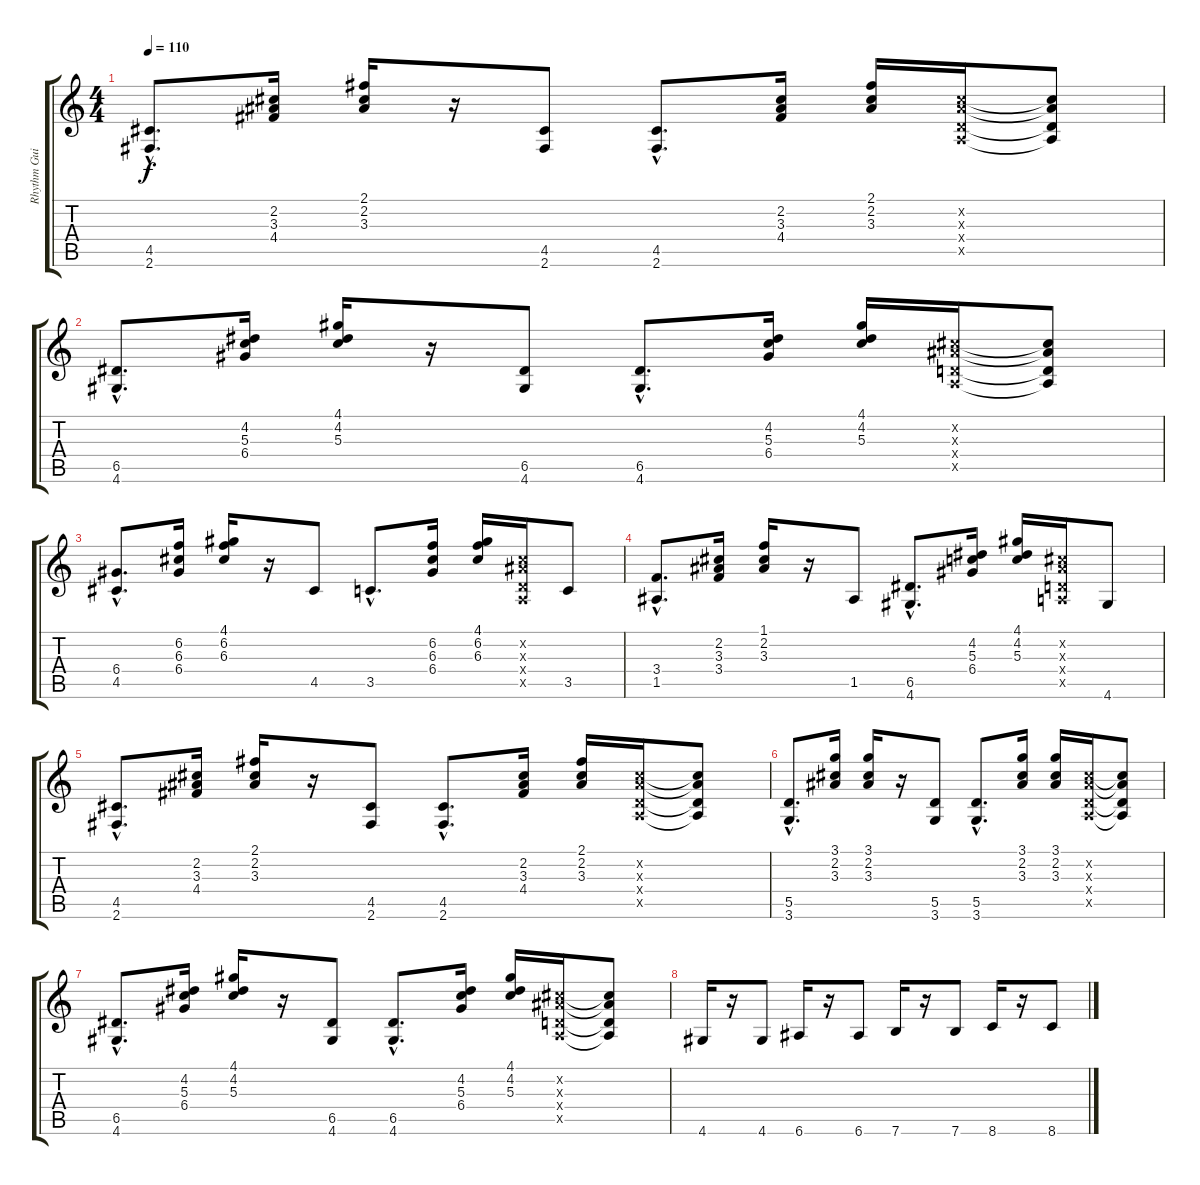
\track ("Rhythm Guitar" "Rhythm Gui") {instrument electricguitarjazz}
\staff {score tabs}
\tuning (E4 B3 G3 D3 A2 E2) {hide}
\ts (4 4)
\tempo 110
\clef g2
\ks c
(4.5{hac} 2.6{hac}).8{d dy f} (2.2 3.3 4.4).16 (2.1 2.2 3.3).16 r.16 (4.5 2.6).8 (4.5{hac} 2.6{hac}).8{d} (2.2 3.3 4.4).16 (2.1 2.2 3.3).16 (2.2{x} 3.3{x} 0.4{x} 0.5{x}).16 (2.2{t} 3.3{t} 0.4{t} 0.5{t}).8 |
(6.5{hac} 4.6{hac}).8{d} (4.2 5.3 6.4).16 (4.1 4.2 5.3).16 r.16 (6.5 4.6).8 (6.5{hac} 4.6{hac}).8{d} (4.2 5.3 6.4).16 (4.1 4.2 5.3).16 (2.2{x} 3.3{x} 0.4{x} 0.5{x}).16 (2.2{t} 3.3{t} 0.4{t} 0.5{t}).8 |
(6.4{hac} 4.5{hac}).8{d} (6.2 6.3 6.4).16 (4.1 6.2 6.3).16 r.16 4.5.8 3.5{hac}.8{d} (6.2 6.3 6.4).16 (4.1 6.2 6.3).16 (2.2{x} 3.3{x} 0.4{x} 0.5{x}).16 3.5.8 |
(3.4{hac} 1.5{hac}).8{d} (2.2 3.3 3.4).16 (1.1 2.2 3.3).16 r.16 1.5.8 (6.5{hac} 4.6{hac}).8{d} (4.2 5.3 6.4).16 (4.1 4.2 5.3).16 (2.2{x} 3.3{x} 0.4{x} 0.5{x}).16 4.6.8 |
(4.5{hac} 2.6{hac}).8{d} (2.2 3.3 4.4).16 (2.1 2.2 3.3).16 r.16 (4.5 2.6).8 (4.5{hac} 2.6{hac}).8{d} (2.2 3.3 4.4).16 (2.1 2.2 3.3).16 (2.2{x} 3.3{x} 0.4{x} 0.5{x}).16 (2.2{t} 3.3{t} 0.4{t} 0.5{t}).8 |
(5.5{hac} 3.6{hac}).8{d} (3.1 2.2 3.3).16 (3.1 2.2 3.3).16 r.16 (5.5 3.6).8 (5.5{hac} 3.6{hac}).8{d} (3.1 2.2 3.3).16 (3.1 2.2 3.3).16 (2.2{x} 3.3{x} 0.4{x} 0.5{x}).16 (2.2{t} 3.3{t} 0.4{t} 0.5{t}).8 |
(6.5{hac} 4.6{hac}).8{d} (4.2 5.3 6.4).16 (4.1 4.2 5.3).16 r.16 (6.5 4.6).8 (6.5{hac} 4.6{hac}).8{d} (4.2 5.3 6.4).16 (4.1 4.2 5.3).16 (2.2{x} 3.3{x} 0.4{x} 0.5{x}).16 (2.2{t} 3.3{t} 0.4{t} 0.5{t}).8 |
4.6.16 r.16 4.6.8 6.6.16 r.16 6.6.8 7.6.16 r.16 7.6.8 8.6.16 r.16 8.6.8
